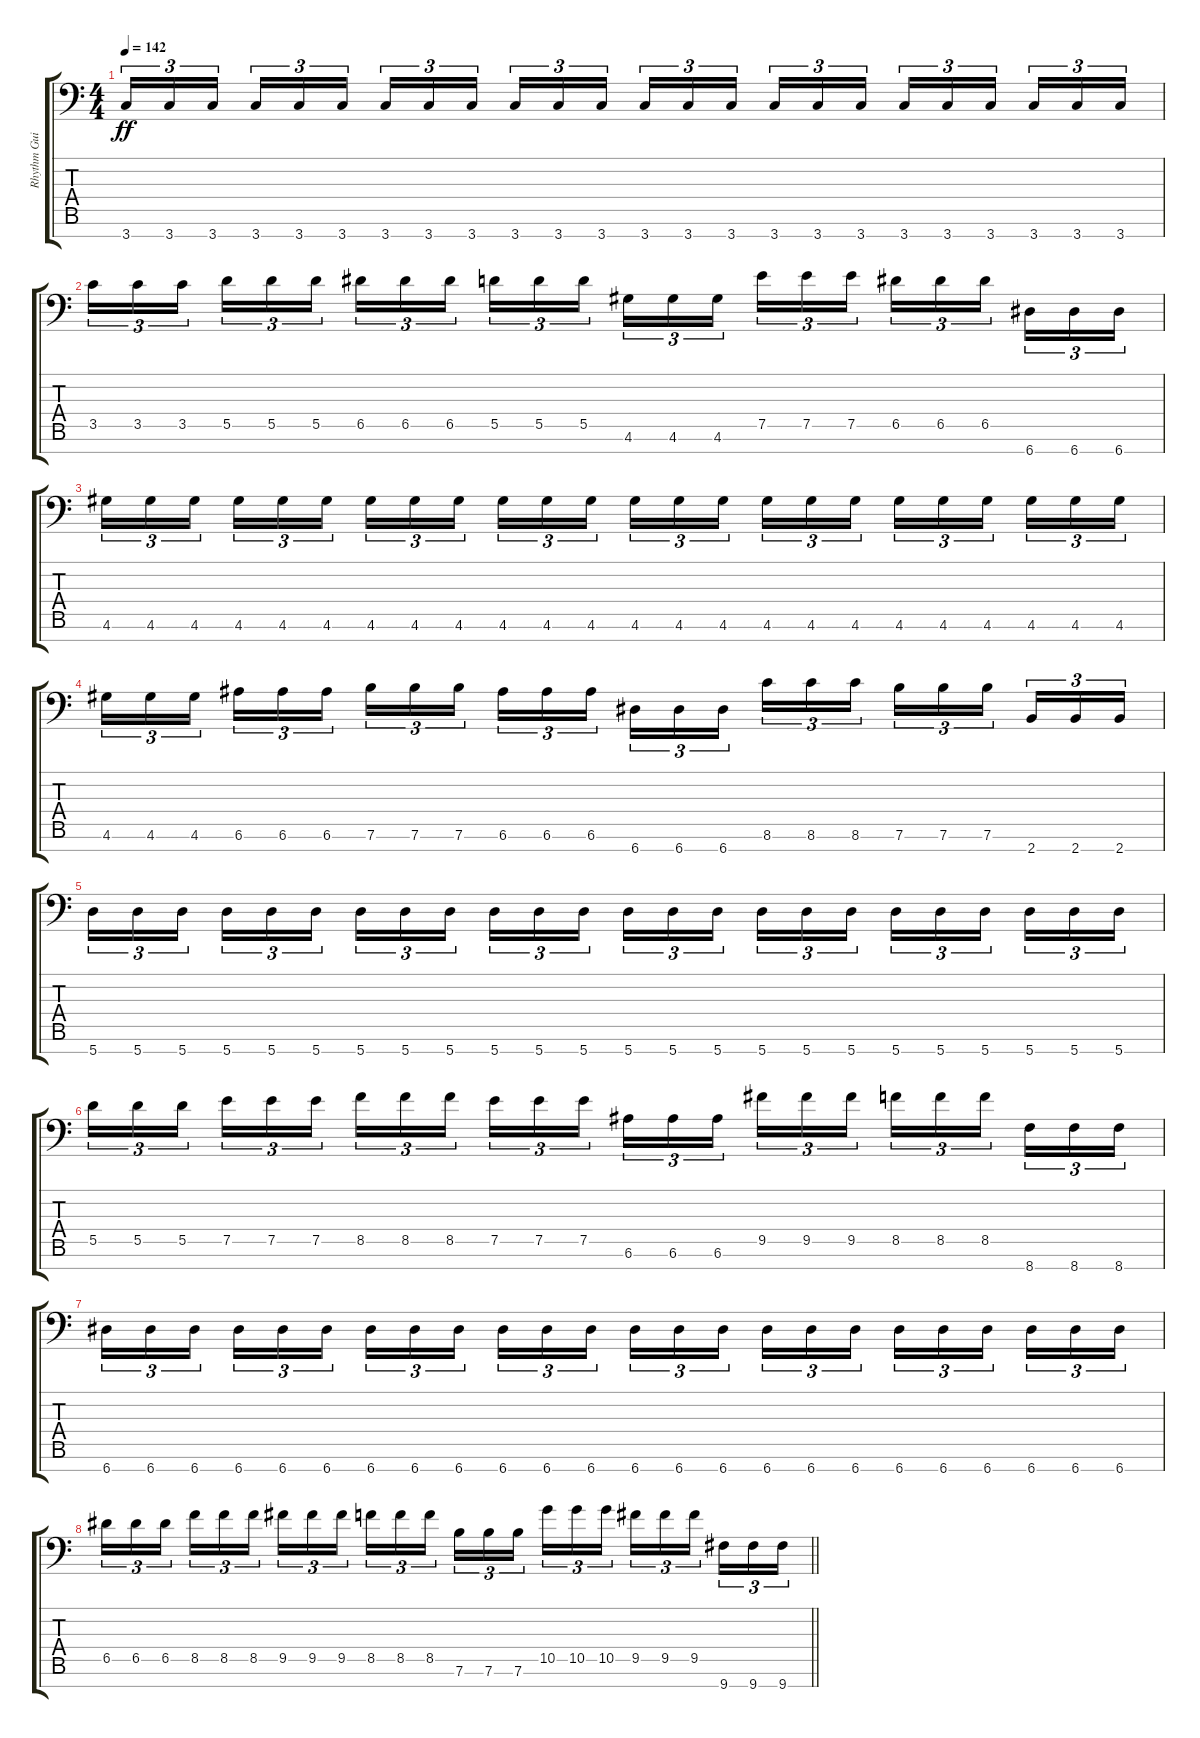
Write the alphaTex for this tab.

\track ("Rhythm Guitar 1" "Rhythm Gui") {instrument distortionguitar}
\staff {score tabs}
\tuning (E4 B3 G3 D3 A2 E2 A1) {hide}
\ts (4 4)
\tempo 142
\clef f4
\ks c
3.7.16{tu (3 2) dy ff} 3.7.16{tu (3 2)} 3.7.16{tu (3 2) beam splitsecondary} 3.7.16{tu (3 2)} 3.7.16{tu (3 2)} 3.7.16{tu (3 2)} 3.7.16{tu (3 2)} 3.7.16{tu (3 2)} 3.7.16{tu (3 2) beam splitsecondary} 3.7.16{tu (3 2)} 3.7.16{tu (3 2)} 3.7.16{tu (3 2)} 3.7.16{tu (3 2)} 3.7.16{tu (3 2)} 3.7.16{tu (3 2) beam splitsecondary} 3.7.16{tu (3 2)} 3.7.16{tu (3 2)} 3.7.16{tu (3 2)} 3.7.16{tu (3 2)} 3.7.16{tu (3 2)} 3.7.16{tu (3 2) beam splitsecondary} 3.7.16{tu (3 2)} 3.7.16{tu (3 2)} 3.7.16{tu (3 2)} |
3.5.16{tu (3 2)} 3.5.16{tu (3 2)} 3.5.16{tu (3 2) beam splitsecondary} 5.5.16{tu (3 2)} 5.5.16{tu (3 2)} 5.5.16{tu (3 2)} 6.5.16{tu (3 2)} 6.5.16{tu (3 2)} 6.5.16{tu (3 2) beam splitsecondary} 5.5.16{tu (3 2)} 5.5.16{tu (3 2)} 5.5.16{tu (3 2)} 4.6.16{tu (3 2)} 4.6.16{tu (3 2)} 4.6.16{tu (3 2) beam splitsecondary} 7.5.16{tu (3 2)} 7.5.16{tu (3 2)} 7.5.16{tu (3 2)} 6.5.16{tu (3 2)} 6.5.16{tu (3 2)} 6.5.16{tu (3 2) beam splitsecondary} 6.7.16{tu (3 2)} 6.7.16{tu (3 2)} 6.7.16{tu (3 2)} |
4.6.16{tu (3 2)} 4.6.16{tu (3 2)} 4.6.16{tu (3 2) beam splitsecondary} 4.6.16{tu (3 2)} 4.6.16{tu (3 2)} 4.6.16{tu (3 2)} 4.6.16{tu (3 2)} 4.6.16{tu (3 2)} 4.6.16{tu (3 2) beam splitsecondary} 4.6.16{tu (3 2)} 4.6.16{tu (3 2)} 4.6.16{tu (3 2)} 4.6.16{tu (3 2)} 4.6.16{tu (3 2)} 4.6.16{tu (3 2) beam splitsecondary} 4.6.16{tu (3 2)} 4.6.16{tu (3 2)} 4.6.16{tu (3 2)} 4.6.16{tu (3 2)} 4.6.16{tu (3 2)} 4.6.16{tu (3 2) beam splitsecondary} 4.6.16{tu (3 2)} 4.6.16{tu (3 2)} 4.6.16{tu (3 2)} |
4.6.16{tu (3 2)} 4.6.16{tu (3 2)} 4.6.16{tu (3 2) beam splitsecondary} 6.6.16{tu (3 2)} 6.6.16{tu (3 2)} 6.6.16{tu (3 2)} 7.6.16{tu (3 2)} 7.6.16{tu (3 2)} 7.6.16{tu (3 2) beam splitsecondary} 6.6.16{tu (3 2)} 6.6.16{tu (3 2)} 6.6.16{tu (3 2)} 6.7.16{tu (3 2)} 6.7.16{tu (3 2)} 6.7.16{tu (3 2) beam splitsecondary} 8.6.16{tu (3 2)} 8.6.16{tu (3 2)} 8.6.16{tu (3 2)} 7.6.16{tu (3 2)} 7.6.16{tu (3 2)} 7.6.16{tu (3 2) beam splitsecondary} 2.7.16{tu (3 2)} 2.7.16{tu (3 2)} 2.7.16{tu (3 2)} |
5.7.16{tu (3 2)} 5.7.16{tu (3 2)} 5.7.16{tu (3 2) beam splitsecondary} 5.7.16{tu (3 2)} 5.7.16{tu (3 2)} 5.7.16{tu (3 2)} 5.7.16{tu (3 2)} 5.7.16{tu (3 2)} 5.7.16{tu (3 2) beam splitsecondary} 5.7.16{tu (3 2)} 5.7.16{tu (3 2)} 5.7.16{tu (3 2)} 5.7.16{tu (3 2)} 5.7.16{tu (3 2)} 5.7.16{tu (3 2) beam splitsecondary} 5.7.16{tu (3 2)} 5.7.16{tu (3 2)} 5.7.16{tu (3 2)} 5.7.16{tu (3 2)} 5.7.16{tu (3 2)} 5.7.16{tu (3 2) beam splitsecondary} 5.7.16{tu (3 2)} 5.7.16{tu (3 2)} 5.7.16{tu (3 2)} |
5.5.16{tu (3 2)} 5.5.16{tu (3 2)} 5.5.16{tu (3 2) beam splitsecondary} 7.5.16{tu (3 2)} 7.5.16{tu (3 2)} 7.5.16{tu (3 2)} 8.5.16{tu (3 2)} 8.5.16{tu (3 2)} 8.5.16{tu (3 2) beam splitsecondary} 7.5.16{tu (3 2)} 7.5.16{tu (3 2)} 7.5.16{tu (3 2)} 6.6.16{tu (3 2)} 6.6.16{tu (3 2)} 6.6.16{tu (3 2) beam splitsecondary} 9.5.16{tu (3 2)} 9.5.16{tu (3 2)} 9.5.16{tu (3 2)} 8.5.16{tu (3 2)} 8.5.16{tu (3 2)} 8.5.16{tu (3 2) beam splitsecondary} 8.7.16{tu (3 2)} 8.7.16{tu (3 2)} 8.7.16{tu (3 2)} |
6.7.16{tu (3 2)} 6.7.16{tu (3 2)} 6.7.16{tu (3 2) beam splitsecondary} 6.7.16{tu (3 2)} 6.7.16{tu (3 2)} 6.7.16{tu (3 2)} 6.7.16{tu (3 2)} 6.7.16{tu (3 2)} 6.7.16{tu (3 2) beam splitsecondary} 6.7.16{tu (3 2)} 6.7.16{tu (3 2)} 6.7.16{tu (3 2)} 6.7.16{tu (3 2)} 6.7.16{tu (3 2)} 6.7.16{tu (3 2) beam splitsecondary} 6.7.16{tu (3 2)} 6.7.16{tu (3 2)} 6.7.16{tu (3 2)} 6.7.16{tu (3 2)} 6.7.16{tu (3 2)} 6.7.16{tu (3 2) beam splitsecondary} 6.7.16{tu (3 2)} 6.7.16{tu (3 2)} 6.7.16{tu (3 2)} |
\barLineRight lightlight
6.5.16{tu (3 2)} 6.5.16{tu (3 2)} 6.5.16{tu (3 2) beam splitsecondary} 8.5.16{tu (3 2)} 8.5.16{tu (3 2)} 8.5.16{tu (3 2)} 9.5.16{tu (3 2)} 9.5.16{tu (3 2)} 9.5.16{tu (3 2) beam splitsecondary} 8.5.16{tu (3 2)} 8.5.16{tu (3 2)} 8.5.16{tu (3 2)} 7.6.16{tu (3 2)} 7.6.16{tu (3 2)} 7.6.16{tu (3 2) beam splitsecondary} 10.5.16{tu (3 2)} 10.5.16{tu (3 2)} 10.5.16{tu (3 2)} 9.5.16{tu (3 2)} 9.5.16{tu (3 2)} 9.5.16{tu (3 2) beam splitsecondary} 9.7.16{tu (3 2)} 9.7.16{tu (3 2)} 9.7.16{tu (3 2)}
